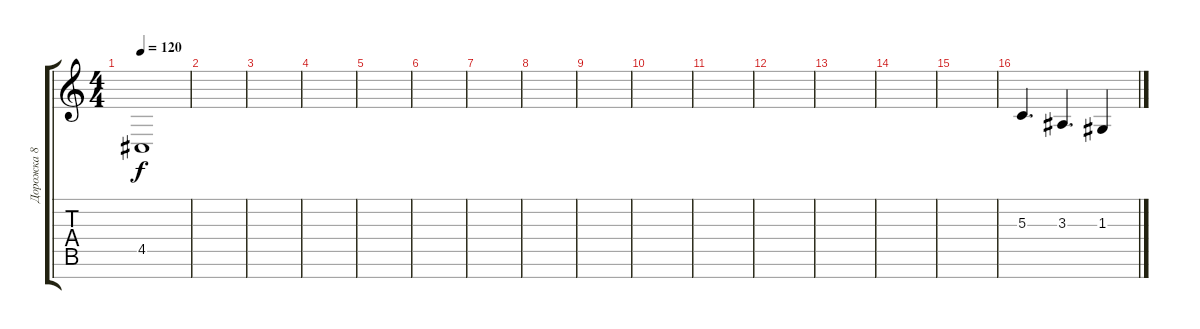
\track ("Дорожка 8" "Дорожка 8") {instrument stringensemble1}
\staff {score tabs}
\tuning (E4 B3 G3 D3 A2 E2 B1) {hide}
\ts (4 4)
\tempo 120
\clef g2
\ks c
4.5.1{dy f} |
|
|
|
|
|
|
|
|
|
|
|
|
|
|
5.3.4{d} 3.3.4{d} 1.3.4
